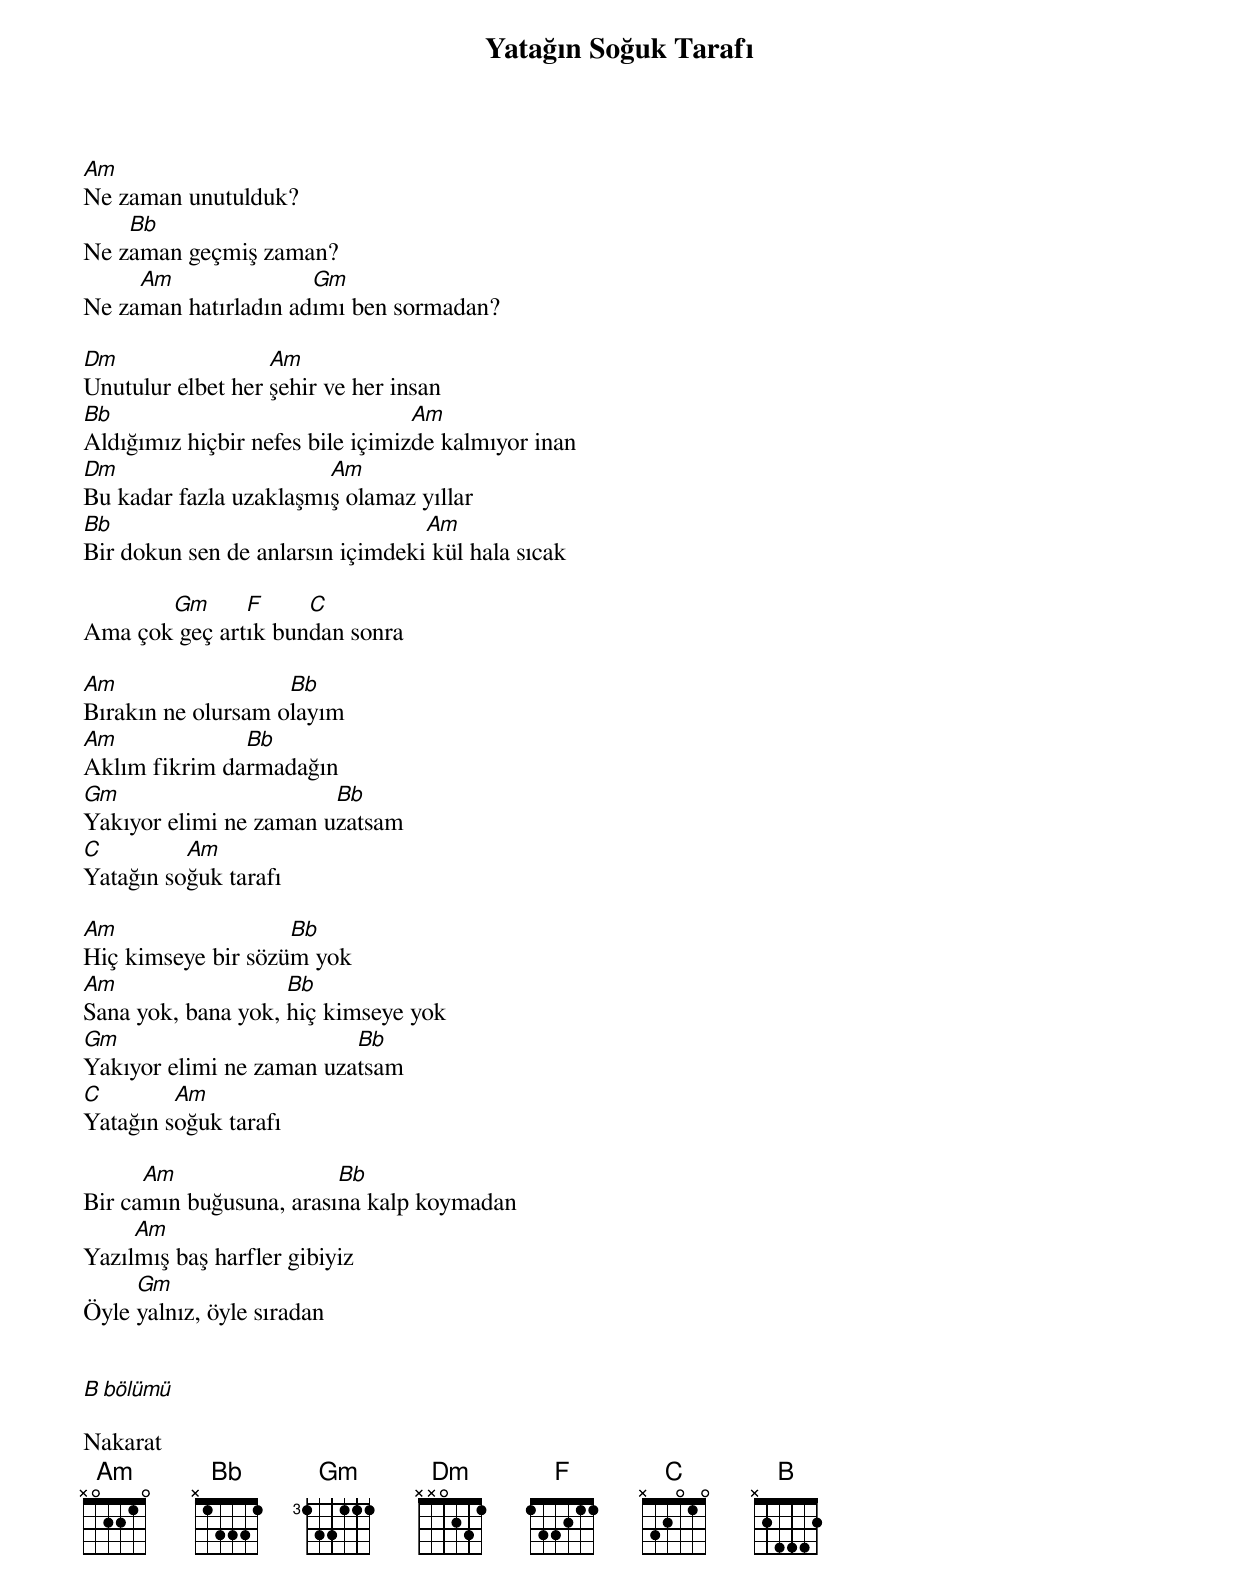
{title: Yatağın Soğuk Tarafı}
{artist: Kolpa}

Am
Ne zaman unutulduk?
    Bb
Ne zaman geçmiş zaman?
     Am               Gm
Ne zaman hatırladın adımı ben sormadan?

Dm                 Am
Unutulur elbet her şehir ve her insan
Bb                                Am
Aldığımız hiçbir nefes bile içimizde kalmıyor inan
Dm                      Am
Bu kadar fazla uzaklaşmış olamaz yıllar
Bb                                Am
Bir dokun sen de anlarsın içimdeki kül hala sıcak

       Gm      F     C
Ama çok geç artık bundan sonra

Am                  Bb
Bırakın ne olursam olayım
Am             Bb
Aklım fikrim darmadağın
Gm                      Bb
Yakıyor elimi ne zaman uzatsam
C         Am
Yatağın soğuk tarafı

Am                  Bb
Hiç kimseye bir sözüm yok
Am                  Bb
Sana yok, bana yok, hiç kimseye yok
Gm                        Bb
Yakıyor elimi ne zaman uzatsam
C        Am
Yatağın soğuk tarafı

      Am                 Bb
Bir camın buğusuna, arasına kalp koymadan
     Am
Yazılmış baş harfler gibiyiz
     Gm
Öyle yalnız, öyle sıradan


B bölümü

Nakarat
